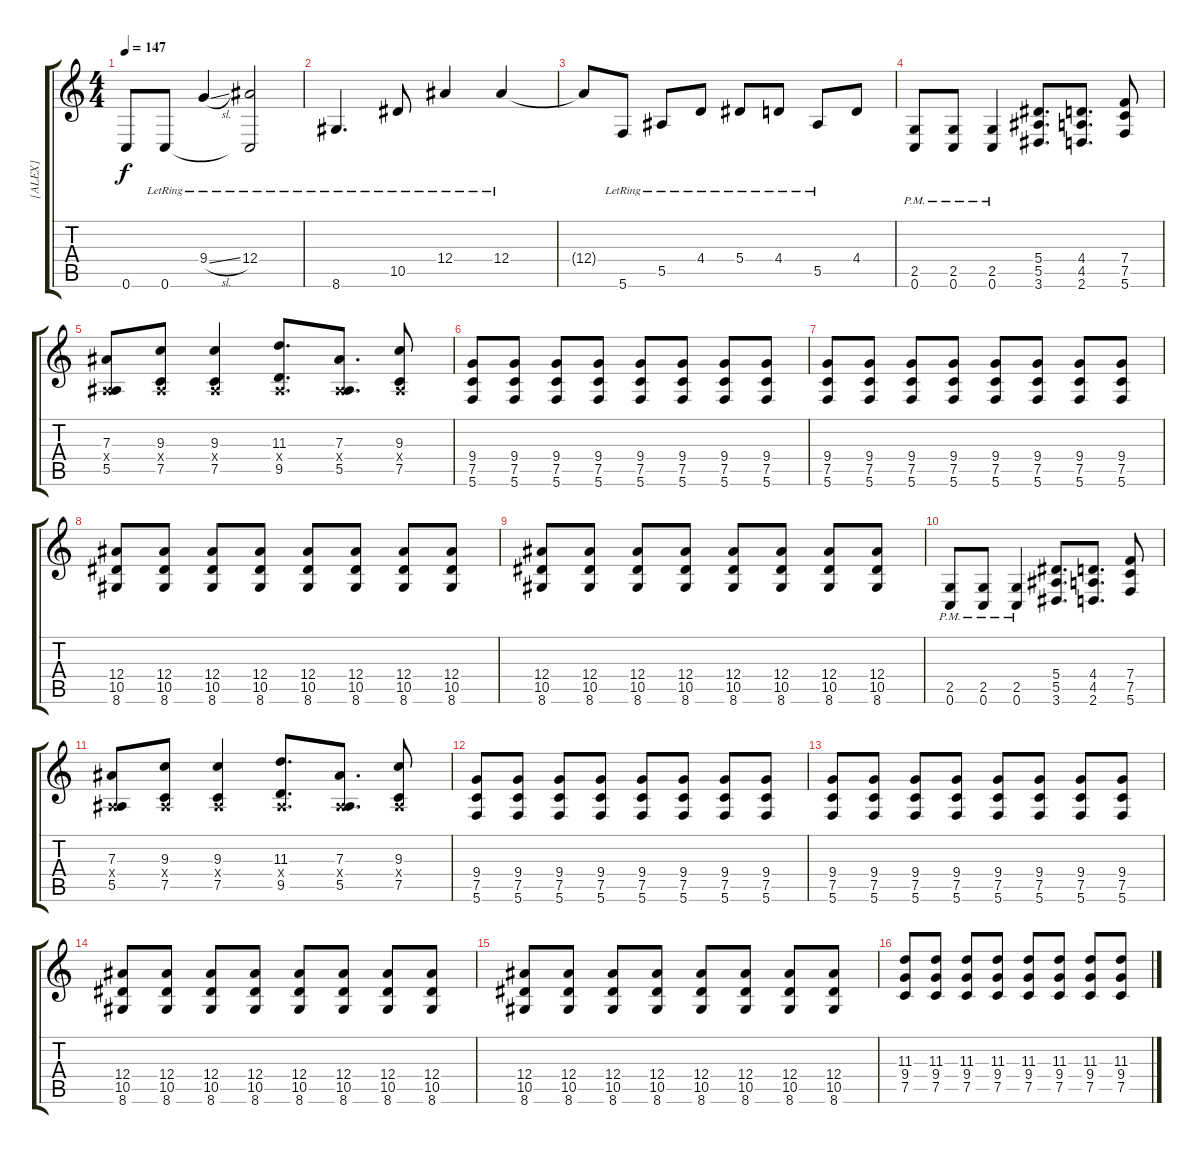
\track ("[ALEX]" "[ALEX]") {instrument overdrivenguitar}
\staff {score tabs}
\tuning (C4 G3 Eb3 Bb2 F2 C2) {hide}
\ts (4 4)
\tempo 147
\clef g2
\ks c
0.6{t}.8{dy f} 0.6{lr}.8 9.4{sl lr}.4 (12.4{lr} 0.6{t}).2 |
8.6{lr}.4{d} 10.5{lr}.8 12.4{lr}.4 12.4{lr}.4 |
12.4{t}.8 5.6{lr}.8 5.5{lr}.8 4.4{lr}.8 5.4{lr}.8 4.4{lr}.8 5.5{lr}.8 4.4.8 |
(2.5{pm} 0.6{pm}).8{instrument overdrivenguitar} (2.5{pm} 0.6{pm}).8 (2.5{pm} 0.6{pm}).4 (5.4 5.5 3.6).8{d} (4.4 4.5 2.6).8{d} (7.4 7.5 5.6).8 |
(7.3 0.4{x} 5.5).8 (9.3 0.4{x} 7.5).8 (9.3 0.4{x} 7.5).4 (11.3 0.4{x} 9.5).8{d} (7.3 0.4{x} 5.5).8{d} (9.3 0.4{x} 7.5).8 |
(9.4 7.5 5.6).8 (9.4 7.5 5.6).8 (9.4 7.5 5.6).8 (9.4 7.5 5.6).8 (9.4 7.5 5.6).8 (9.4 7.5 5.6).8 (9.4 7.5 5.6).8 (9.4 7.5 5.6).8 |
(9.4 7.5 5.6).8 (9.4 7.5 5.6).8 (9.4 7.5 5.6).8 (9.4 7.5 5.6).8 (9.4 7.5 5.6).8 (9.4 7.5 5.6).8 (9.4 7.5 5.6).8 (9.4 7.5 5.6).8 |
(12.4 10.5 8.6).8 (12.4 10.5 8.6).8 (12.4 10.5 8.6).8 (12.4 10.5 8.6).8 (12.4 10.5 8.6).8 (12.4 10.5 8.6).8 (12.4 10.5 8.6).8 (12.4 10.5 8.6).8 |
(12.4 10.5 8.6).8 (12.4 10.5 8.6).8 (12.4 10.5 8.6).8 (12.4 10.5 8.6).8 (12.4 10.5 8.6).8 (12.4 10.5 8.6).8 (12.4 10.5 8.6).8 (12.4 10.5 8.6).8 |
(2.5{pm} 0.6{pm}).8 (2.5{pm} 0.6{pm}).8 (2.5{pm} 0.6{pm}).4 (5.4 5.5 3.6).8{d} (4.4 4.5 2.6).8{d} (7.4 7.5 5.6).8 |
(7.3 0.4{x} 5.5).8 (9.3 0.4{x} 7.5).8 (9.3 0.4{x} 7.5).4 (11.3 0.4{x} 9.5).8{d} (7.3 0.4{x} 5.5).8{d} (9.3 0.4{x} 7.5).8 |
(9.4 7.5 5.6).8 (9.4 7.5 5.6).8 (9.4 7.5 5.6).8 (9.4 7.5 5.6).8 (9.4 7.5 5.6).8 (9.4 7.5 5.6).8 (9.4 7.5 5.6).8 (9.4 7.5 5.6).8 |
(9.4 7.5 5.6).8 (9.4 7.5 5.6).8 (9.4 7.5 5.6).8 (9.4 7.5 5.6).8 (9.4 7.5 5.6).8 (9.4 7.5 5.6).8 (9.4 7.5 5.6).8 (9.4 7.5 5.6).8 |
(12.4 10.5 8.6).8 (12.4 10.5 8.6).8 (12.4 10.5 8.6).8 (12.4 10.5 8.6).8 (12.4 10.5 8.6).8 (12.4 10.5 8.6).8 (12.4 10.5 8.6).8 (12.4 10.5 8.6).8 |
(12.4 10.5 8.6).8 (12.4 10.5 8.6).8 (12.4 10.5 8.6).8 (12.4 10.5 8.6).8 (12.4 10.5 8.6).8 (12.4 10.5 8.6).8 (12.4 10.5 8.6).8 (12.4 10.5 8.6).8 |
(11.3 9.4 7.5).8 (11.3 9.4 7.5).8 (11.3 9.4 7.5).8 (11.3 9.4 7.5).8 (11.3 9.4 7.5).8 (11.3 9.4 7.5).8 (11.3 9.4 7.5).8 (11.3 9.4 7.5).8
